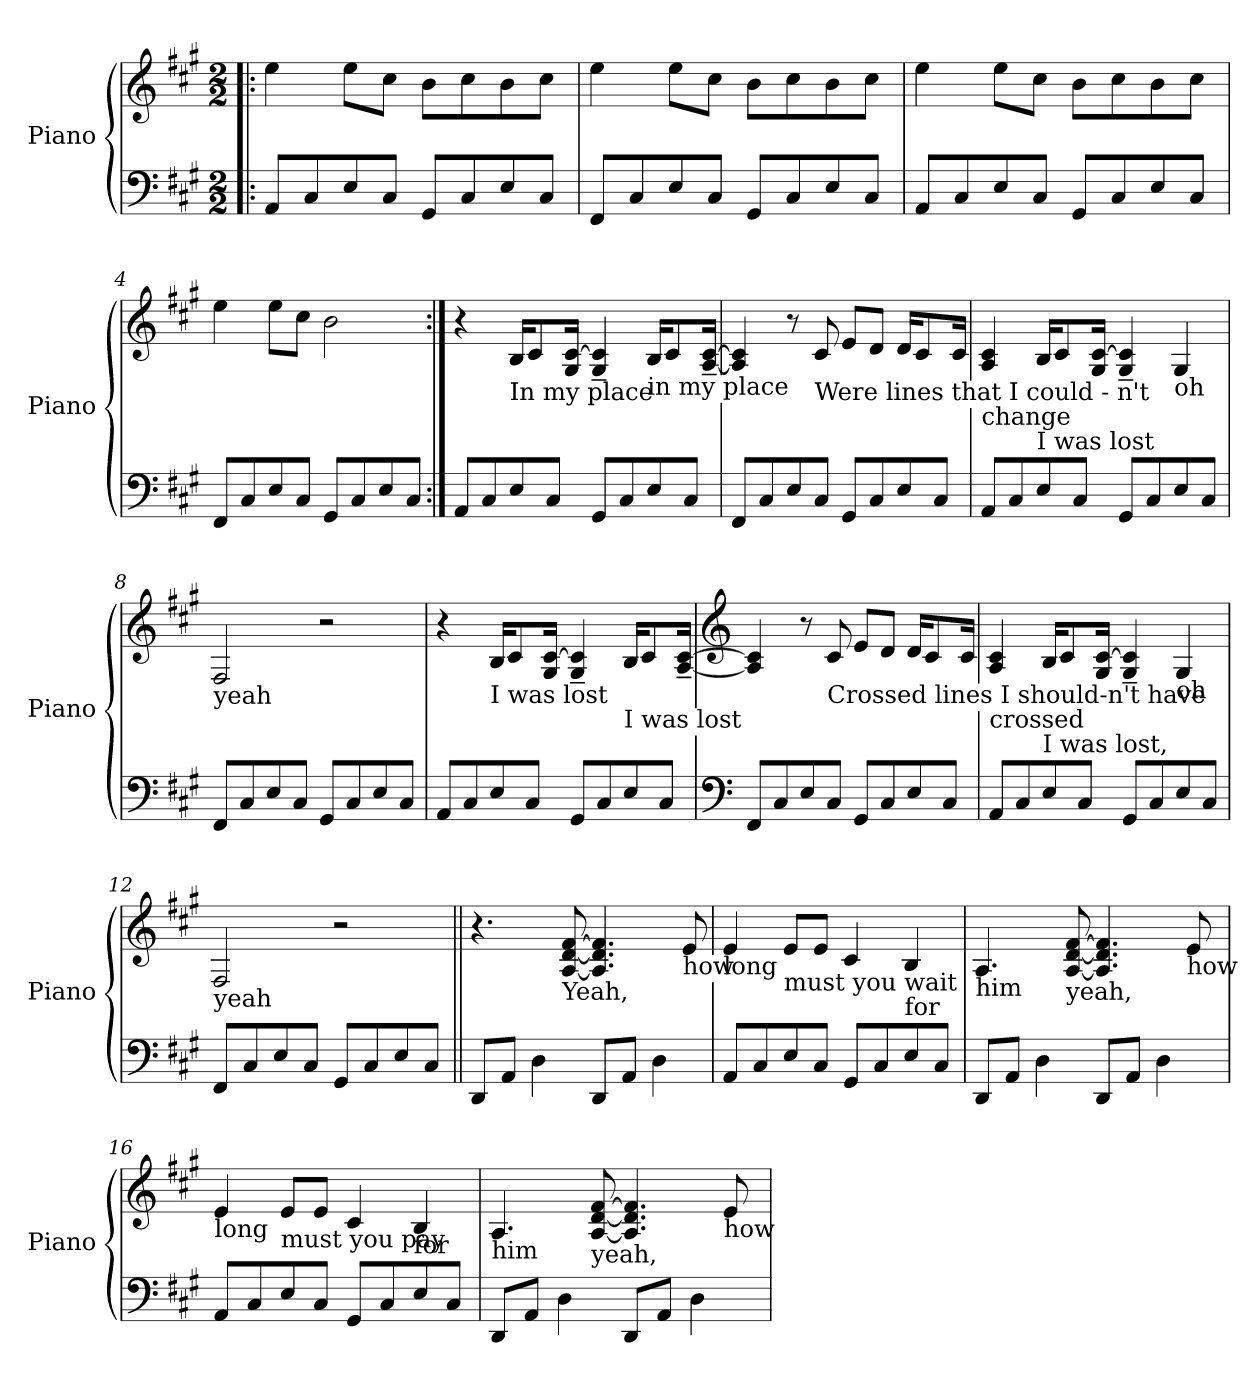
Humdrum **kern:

**kern	**kern
*part1	*part1
*staff2	*staff1
*I"Piano	*
*I'Piano	*
*clefF4	*clefG2
*k[f#c#g#]	*k[f#c#g#]
*M2/2	*M2/2
*MM75	*MM75
=1!|:	=1!|:
8AA/L	4ee\
8C#/	.
8E/	8ee\L
8C#/J	8cc#\J
8GG#/L	8b\L
8C#/	8cc#\
8E/	8b\
8C#/J	8cc#\J
=2	=2
8FF#/L	4ee\
8C#/	.
8E/	8ee\L
8C#/J	8cc#\J
8GG#/L	8b\L
8C#/	8cc#\
8E/	8b\
8C#/J	8cc#\J
=3	=3
8AA/L	4ee\
8C#/	.
8E/	8ee\L
8C#/J	8cc#\J
8GG#/L	8b\L
8C#/	8cc#\
8E/	8b\
8C#/J	8cc#\J
!!LO:LB:g=z
=4	=4
8FF#/L	4ee\
8C#/	.
8E/	8ee\L
8C#/J	8cc#\J
8GG#/L	2b\
8C#/	.
8E/	.
8C#/J	.
=5:|!	=5:|!
8AA/L	4r
8C#/	.
!	!LO:TX:b:t=In my place
8E/	16B/KL
.	8c#/
8C#/J	.
.	16G#/ [16c#/Jk
8GG#/L	4G#/~ 4c#/]~
8C#/	.
!	!LO:TX:b:t=in my place
8E/	16B/KL
.	8c#/
8C#/J	.
.	[16A/~ [16c#/~Jk
!!LO:LB:g=z
=6	=6
8FF#/L	4A/] 4c#/]
8C#/	.
8E/	8r
!	!LO:TX:b:t=Were lines    that      I   could    - n't
8C#/J	8c#/
8GG#/L	8e/L
8C#/	8d/J
8E/	16d/KL
.	8c#/
8C#/J	.
.	16c#/Jk
=7	=7
!	!LO:TX:b:t=change
8AA/L	4A/ 4c#/
8C#/	.
!	!LO:TX:b:t=I was         lost
8E/	16B/KL
.	8c#/
8C#/J	.
.	16G#/ [16c#/Jk
8GG#/L	4G#/~ 4c#/]~
8C#/	.
!	!LO:TX:b:t=oh
8E/	4G#/
8C#/J	.
!!LO:LB:g=z
=8	=8
!	!LO:TX:b:t=yeah
8FF#/L	2F#/
8C#/	.
8E/	.
8C#/J	.
8GG#/L	2r
8C#/	.
8E/	.
8C#/J	.
=9	=9
8AA/L	4r
8C#/	.
!	!LO:TX:b:t=I was          lost
8E/	16B/KL
.	8c#/
8C#/J	.
.	16G#/ [16c#/Jk
8GG#/L	4G#/~ 4c#/]~
8C#/	.
!	!LO:TX:b:t=I was         lost
8E/	16B/KL
.	8c#/
8C#/J	.
.	[16A/~ [16c#/~Jk
!!LO:PB:g=z
=10	=10
*clefF4	*clefG2
8FF#/L	4A/] 4c#/]
8C#/	.
8E/	8r
!	!LO:TX:b:t=Crossed lines I         should-n't have
8C#/J	8c#/
8GG#/L	8e/L
8C#/	8d/J
8E/	16d/KL
.	8c#/
8C#/J	.
.	16c#/Jk
=11	=11
!	!LO:TX:b:t=crossed
8AA/L	4A/ 4c#/
8C#/	.
!	!LO:TX:b:t=I was          lost,
8E/	16B/KL
.	8c#/
8C#/J	.
.	16G#/ [16c#/Jk
8GG#/L	4G#/~ 4c#/]~
8C#/	.
!	!LO:TX:b:t=oh
8E/	4G#/
8C#/J	.
!!LO:LB:g=z
=12	=12
!	!LO:TX:b:t=yeah
8FF#/L	2F#/
8C#/	.
8E/	.
8C#/J	.
8GG#/L	2r
8C#/	.
8E/	.
8C#/J	.
=13||	=13||
8DD/L	4.r
8AA/J	.
4D\	.
!	!LO:TX:b:t=Yeah,
.	[8A/ [8d/ [8f#/
8DD/L	4.A/] 4.d/] 4.f#/]
8AA/J	.
4D\	.
!	!LO:TX:b:t=how
.	8e/
=14	=14
!	!LO:TX:b:t=long
8AA/L	4e/
8C#/	.
!	!LO:TX:b:t=must you wait
8E/	8e/L
8C#/J	8e/J
8GG#/L	4c#/
8C#/	.
!	!LO:TX:b:t=for
8E/	4B/
8C#/J	.
!!LO:LB:g=z
=15	=15
!	!LO:TX:b:t=him
8DD/L	4.A/
8AA/J	.
4D\	.
!	!LO:TX:b:t=yeah,
.	[8A/ [8d/ [8f#/
8DD/L	4.A/] 4.d/] 4.f#/]
8AA/J	.
4D\	.
!	!LO:TX:b:t=how
.	8e/
=16	=16
!	!LO:TX:b:t=long
8AA/L	4e/
8C#/	.
!	!LO:TX:b:t=must you pay
8E/	8e/L
8C#/J	8e/J
8GG#/L	4c#/
8C#/	.
!	!LO:TX:b:t=for
8E/	4B/
8C#/J	.
=17	=17
!	!LO:TX:b:t=him
8DD/L	4.A/
8AA/J	.
4D\	.
!	!LO:TX:b:t=yeah,
.	[8A/ [8d/ [8f#/
8DD/L	4.A/] 4.d/] 4.f#/]
8AA/J	.
4D\	.
!	!LO:TX:b:t=how
.	8e/
=	=
*-	*-
